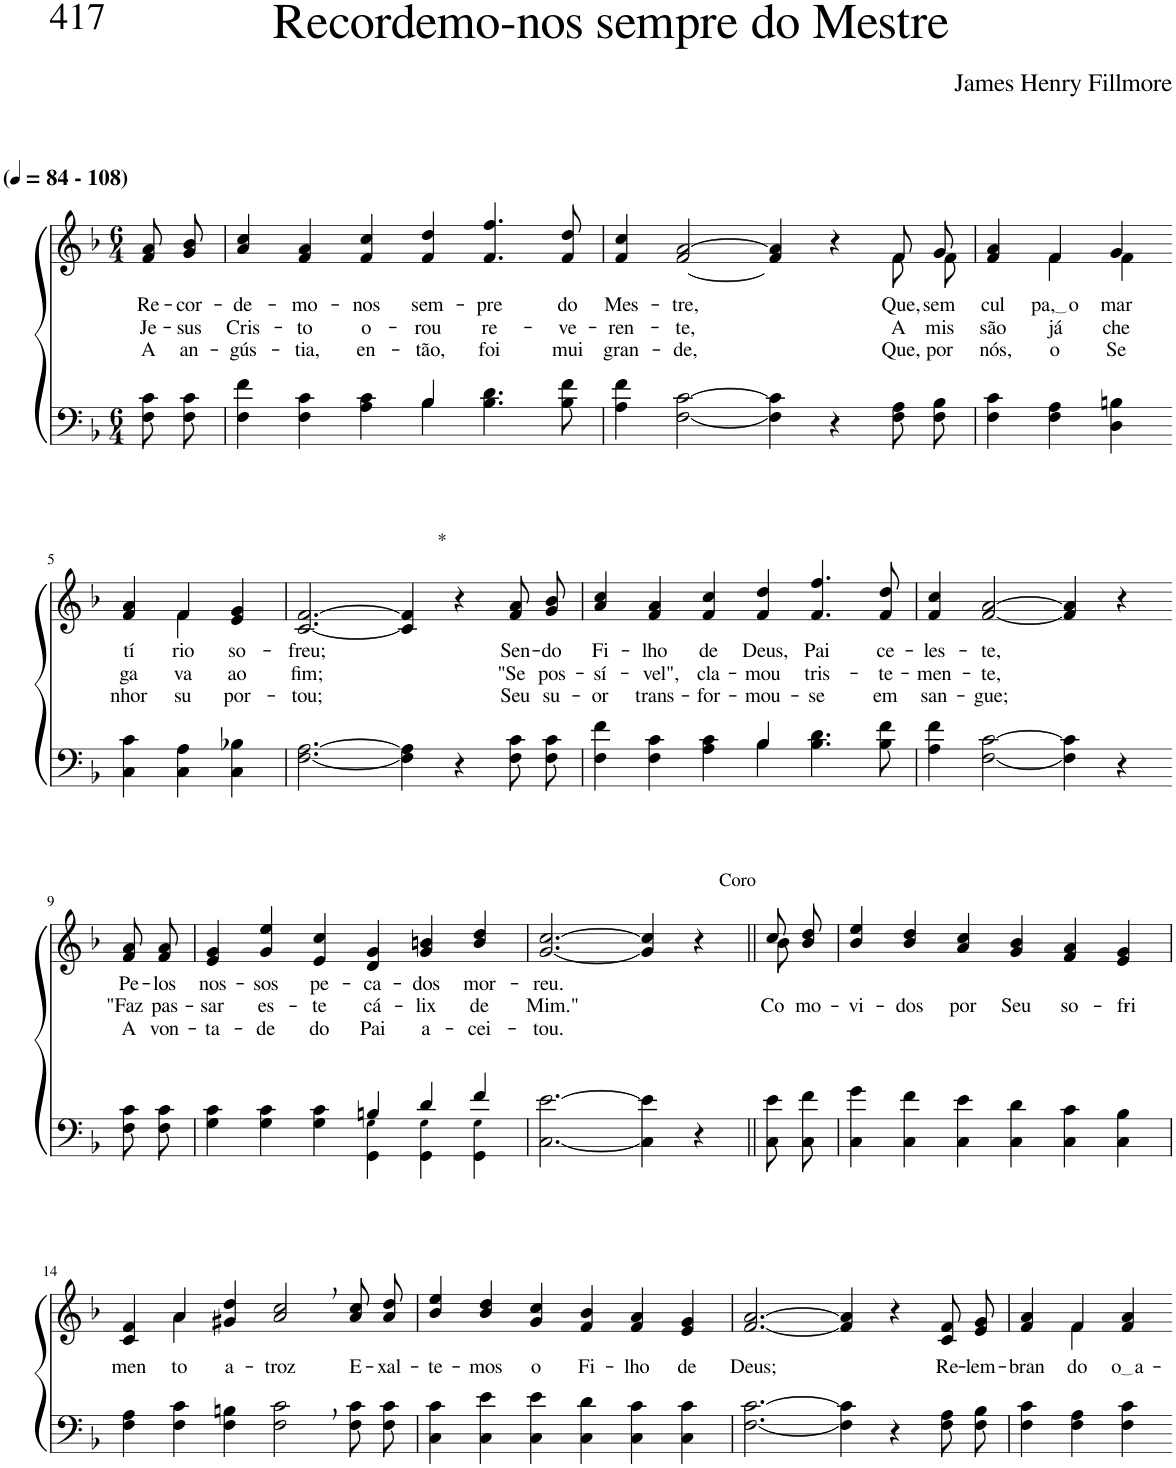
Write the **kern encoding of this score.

**kern	**kern	**text	**text	**text
*part2	*part1	*part1	*part1	*part1
*staff2	*staff1	*staff1	*staff1	*staff1
*I"Parte III e IV	*I"Parte I e II	*	*	*
*clefF4	*clefG2	*	*	*
*Trd2c3	*Trd2c3	*	*	*
*k[b-]	*k[b-]	*	*	*
*M6/4	*M6/4	*	*	*
*MM84	*MM84	*	*	*
=1	=1	=1	=1	=1
!	!LO:TX:a:B:t=(	!	!	!
!	!LO:TX:a:B:t=- 108)	!	!	!
!	!	!LO:LY:b	!LO:LY:b	!LO:LY:b
8F\ 8c\L	8f/ 8a/L	Re-	Je-	A
!	!	!LO:LY:b	!LO:LY:b	!LO:LY:b
8F\ 8c\J	8g/ 8b-/J	-cor-	-sus	an-
=2	=2	=2	=2	=2
*^	*	*	*	*
!	!	!	!LO:LY:b	!LO:LY:b	!LO:LY:b
4F\ 4f\	2.ryy	4a/ 4cc/	-de-	Cris-	-gús-
!	!	!	!LO:LY:b	!LO:LY:b	!LO:LY:b
4F\ 4c\	.	4f/ 4a/	-mo-	-to	-tia,
!	!	!	!LO:LY:b	!LO:LY:b	!LO:LY:b
4A\ 4c\	.	4f/ 4cc/	-nos	o-	en-
!	!	!	!LO:LY:b	!LO:LY:b	!LO:LY:b
4B-\	4B-/	4f/ 4dd/	sem-	-rou	-tão,
!	!	!	!LO:LY:b	!LO:LY:b	!LO:LY:b
4.B-\ 4.d\	2ryy	4.f/ 4.ff/	-pre	re-	foi
!	!	!	!LO:LY:b	!LO:LY:b	!LO:LY:b
8B-\ 8f\	.	8f/ 8dd/	do	-ve-	mui
*v	*v	*	*	*	*
=3	=3	=3	=3	=3
!	!	!LO:LY:b	!LO:LY:b	!LO:LY:b
*	*^	*	*	*
4A\ 4f\	4f/ 4cc/	4ryy	Mes-	-ren-	gran-
!	!	!	!LO:LY:b	!LO:LY:b	!LO:LY:b
*	*v	*v	*	*	*
[2F\ [2c\	[2f/ [2a/	-tre,	-te,	-de,
4F\] 4c\]	4f/] 4a/]	.	.	.
4r	4r	.	.	.
*	*^	*	*	*
!	!	!	!LO:LY:b	!LO:LY:b	!LO:LY:b
8F\ 8A\L	8f/L	8f\L	Que,	A	Que,
!	!	!	!LO:LY:b	!LO:LY:b	!LO:LY:b
8F\ 8B-\J	8g/J	8f\J	sem	mis-	por
=4	=4	=4	=4	=4	=4
!	!	!	!LO:LY:b	!LO:LY:b	!LO:LY:b
4F\ 4c\	4f/ 4a/	4ryy	cul-	-são	nós,
!	!	!	!LO:LY:b	!LO:LY:b	!LO:LY:b
4F\ 4A\	4f/	4f\	pa, o	já	o
!	!	!	!LO:LY:b	!LO:LY:b	!LO:LY:b
4D\ 4Bn\	4g/	4f\	mar-	che-	Se-
!!LO:LB:g=z	!!
=5-	=5-	=5-	=5-	=5-	=5-
!	!	!	!LO:LY:b	!LO:LY:b	!LO:LY:b
4C\ 4c\	4f/ 4a/	4ryy	-tí-	-ga-	-nhor
!	!	!	!LO:LY:b	!LO:LY:b	!LO:LY:b
4C\ 4A\	4f/	4f\	-rio	-va	su-
!	!	!	!LO:LY:b	!LO:LY:b	!LO:LY:b
4C\ 4B-X\	4e/ 4g/	4ryy	so-	ao	-por-
=6	=6	=6	=6	=6	=6
!	!	!	!LO:LY:b	!LO:LY:b	!LO:LY:b
*	*v	*v	*	*	*
[2.F\ [2.A\	[2.c/ [2.f/	-freu;	fim;	-tou;
!	!LO:TX:a:t=*	!	!	!
4F\] 4A\]	4c/] 4f/]	.	.	.
4r	4r	.	.	.
!	!	!LO:LY:b	!LO:LY:b	!LO:LY:b
8F\ 8c\L	8f/ 8a/L	Sen-	"Se	Seu
!	!	!LO:LY:b	!LO:LY:b	!LO:LY:b
8F\ 8c\J	8g/ 8b-/J	-do	pos-	su-
=7	=7	=7	=7	=7
*^	*	*	*	*
!	!	!	!LO:LY:b	!LO:LY:b	!LO:LY:b
4F\ 4f\	2.ryy	4a/ 4cc/	Fi-	-sí-	-or
!	!	!	!LO:LY:b	!LO:LY:b	!LO:LY:b
4F\ 4c\	.	4f/ 4a/	-lho	-vel",	trans-
!	!	!	!LO:LY:b	!LO:LY:b	!LO:LY:b
4A\ 4c\	.	4f/ 4cc/	de	cla-	-for-
!	!	!	!LO:LY:b	!LO:LY:b	!LO:LY:b
4B-\	4B-/	4f/ 4dd/	Deus,	-mou	-mou-
!	!	!	!LO:LY:b	!LO:LY:b	!LO:LY:b
4.B-\ 4.d\	2ryy	4.f/ 4.ff/	Pai	tris-	-se
!	!	!	!LO:LY:b	!LO:LY:b	!LO:LY:b
8B-\ 8f\	.	8f/ 8dd/	ce-	-te-	em
*v	*v	*	*	*	*
=8	=8	=8	=8	=8
!	!	!LO:LY:b	!LO:LY:b	!LO:LY:b
4A\ 4f\	4f/ 4cc/	-les-	-men-	san-
!	!	!LO:LY:b	!LO:LY:b	!LO:LY:b
[2F\ [2c\	[2f/ [2a/	-te,	-te,	-gue;
4F\] 4c\]	4f/] 4a/]	.	.	.
4r	4r	.	.	.
!!LO:LB:g=z
=9-	=9-	=9-	=9-	=9-
!	!	!LO:LY:b	!LO:LY:b	!LO:LY:b
8F\ 8c\L	8f/ 8a/L	Pe-	"Faz	A
!	!	!LO:LY:b	!LO:LY:b	!LO:LY:b
8F\ 8c\J	8f/ 8a/J	-los	pas-	von-
=10	=10	=10	=10	=10
*^	*	*	*	*
!	!	!	!LO:LY:b	!LO:LY:b	!LO:LY:b
2.ryy	4G\ 4c\	4e/ 4g/	nos-	-sar	-ta-
!	!	!	!LO:LY:b	!LO:LY:b	!LO:LY:b
.	4G\ 4c\	4g/ 4ee/	-sos	es-	-de
!	!	!	!LO:LY:b	!LO:LY:b	!LO:LY:b
.	4G\ 4c\	4e/ 4cc/	pe-	-te	do
!	!	!	!LO:LY:b	!LO:LY:b	!LO:LY:b
4Bn/	4GG\ 4G!\	4d/ 4g/	-ca-	cá-	Pai
!	!	!	!LO:LY:b	!LO:LY:b	!LO:LY:b
4d/	4GG\ 4G!\	4g/ 4bn/	-dos	-lix	a-
!	!	!	!LO:LY:b	!LO:LY:b	!LO:LY:b
4f/	4GG\ 4G!\	4b/ 4dd/	mor-	de	-cei-
=11	=11	=11	=11	=11	=11
!	!	!	!LO:LY:b	!LO:LY:b	!LO:LY:b
*v	*v	*	*	*	*
[2.C\ [2.e\	[2.g/ [2.cc/	-reu.	Mim."	-tou.
4C\] 4e\]	4g/] 4cc/]	.	.	.
!	!LO:TX:a:t=Coro	!	!	!
4r	4r	.	.	.
=12||	=12||	=12||	=12||	=12||
*	*^	*	*	*
!	!	!	!	!LO:LY:b	!
8C\ 8e\L	8cc\L	8b-\	.	Co-	.
!	!	!	!	!LO:LY:b	!
8C\ 8f\J	8b-\ 8dd\J	8ryy	.	-mo-	.
=13	=13	=13	=13	=13	=13
!	!	!	!	!LO:LY:b	!
*	*v	*v	*	*	*
4C\ 4g\	4b-/ 4ee/	.	-vi-	.
!	!	!	!LO:LY:b	!
4C\ 4f\	4b-/ 4dd/	.	-dos	.
!	!	!	!LO:LY:b	!
4C\ 4e\	4a/ 4cc/	.	por	.
!	!	!	!LO:LY:b	!
4C\ 4d\	4g/ 4b-/	.	Seu	.
!	!	!	!LO:LY:b	!
4C\ 4c\	4f/ 4a/	.	so-	.
!	!	!	!LO:LY:b	!
4C\ 4B-\	4e/ 4g/	.	-fri-	.
!!LO:LB:g=z
=14	=14	=14	=14	=14
!	!	!LO:LY:b	!	!
*	*^	*	*	*
4F\ 4A\	4c/ 4f/	4ryy	-men-	.	.
!	!	!	!LO:LY:b	!	!
4F\ 4c\	4a/	4a\	-to	.	.
!	!	!	!LO:LY:b	!	!
4F\ 4Bn\	4g#X/ 4dd/	1ryy	a-	.	.
!	!	!	!LO:LY:b	!	!
2F\, 2c\,	2a/, 2cc/,	.	-troz	.	.
!	!	!	!LO:LY:b	!	!
8F\ 8c\L	8a\ 8cc\L	.	E-	.	.
!	!	!	!LO:LY:b	!	!
8F\ 8c\J	8a\ 8dd\J	.	-xal-	.	.
*	*v	*v	*	*	*
=15	=15	=15	=15	=15
!	!	!LO:LY:b	!	!
4C\ 4c\	4b-/ 4ee/	-te-	.	.
!	!	!LO:LY:b	!	!
4C\ 4e\	4b-/ 4dd/	-mos	.	.
!	!	!LO:LY:b	!	!
4C\ 4e\	4g/ 4cc/	o	.	.
!	!	!LO:LY:b	!	!
4C\ 4d\	4f/ 4b-/	Fi-	.	.
!	!	!LO:LY:b	!	!
4C\ 4c\	4f/ 4a/	-lho	.	.
!	!	!LO:LY:b	!	!
4C\ 4c\	4e/ 4g/	de	.	.
=16	=16	=16	=16	=16
!	!	!LO:LY:b	!	!
[2.F\ [2.c\	[2.f/ [2.a/	Deus;	.	.
4F\] 4c\]	4f/] 4a/]	.	.	.
4r	4r	.	.	.
!	!	!LO:LY:b	!	!
8F\ 8A\L	8c/ 8f/L	Re-	.	.
!	!	!LO:LY:b	!	!
8F\ 8B-\J	8e/ 8g/J	-lem-	.	.
=17	=17	=17	=17	=17
!	!	!LO:LY:b	!	!
*	*^	*	*	*
4F\ 4c\	4f/ 4a/	4ryy	-bran-	.	.
!	!	!	!LO:LY:b	!	!
4F\ 4A\	4f/	4f\	-do	.	.
!	!	!	!LO:LY:b	!	!
4F\ 4c\	4f/ 4a/	4ryy	o a	.	.
*	*v	*v	*	*	*
=-	=-	=-	=-	=-
*-	*-	*-	*-	*-
